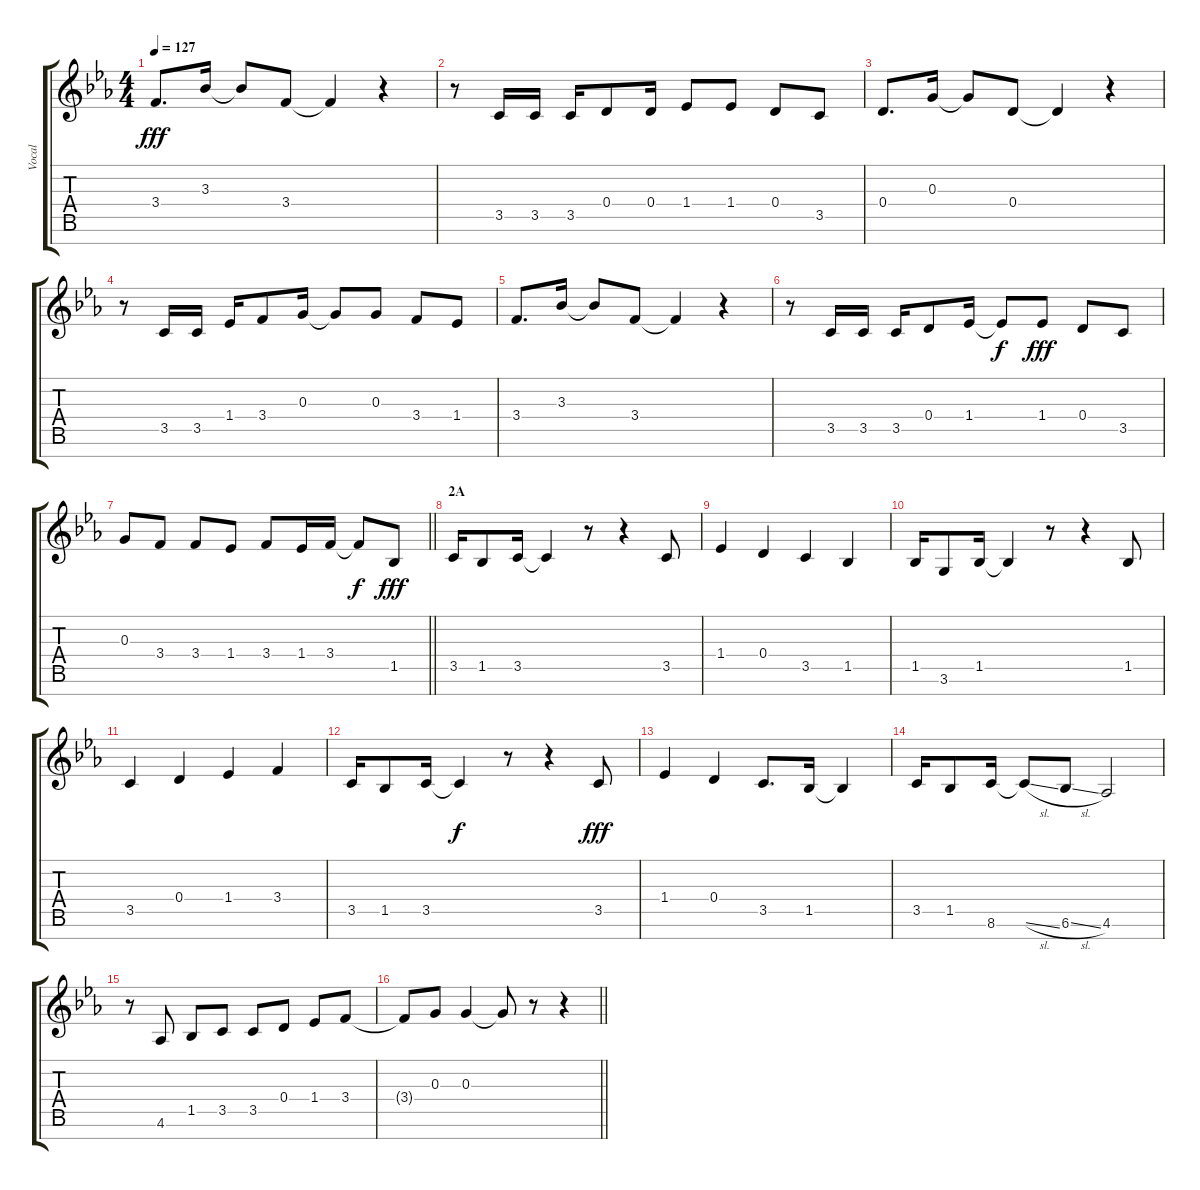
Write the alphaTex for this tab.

\track ("Vocal" "Vocal") {instrument voiceoohs}
\staff {score tabs}
\tuning (E5 B4 G4 D4 A3 E3 B2) {hide}
\ts (4 4)
\tempo 127
\clef g2
\ks eb
3.4.8{d dy fff} 3.3.16 3.3{t}.8 3.4.8 3.4{t}.4 r.4 |
r.8 3.5.16 3.5.16 3.5.16 0.4.8 0.4.16 1.4.8 1.4.8 0.4.8 3.5.8 |
0.4.8{d} 0.3.16 0.3{t}.8 0.4.8 0.4{t}.4 r.4 |
r.8 3.5.16 3.5.16 1.4.16 3.4.8 0.3.16 0.3{t}.8 0.3.8 3.4.8 1.4.8 |
3.4.8{d} 3.3.16 3.3{t}.8 3.4.8 3.4{t}.4 r.4 |
r.8 3.5.16 3.5.16 3.5.16 0.4.8 1.4.16 1.4{t}.8{dy f} 1.4.8{dy fff} 0.4.8 3.5.8 |
\barLineRight lightlight
0.3.8 3.4.8 3.4.8 1.4.8 3.4.8 1.4.16 3.4.16 3.4{t}.8{dy f} 1.5.8{dy fff} |
\section ("" "2A")
3.5.16 1.5.8 3.5.16 3.5{t}.4 r.8 r.4 3.5.8 |
1.4.4 0.4.4 3.5.4 1.5.4 |
1.5.16 3.6.8 1.5.16 1.5{t}.4 r.8 r.4 1.5.8 |
3.5.4 0.4.4 1.4.4 3.4.4 |
3.5.16 1.5.8 3.5.16 3.5{t}.4{dy f} r.8 r.4 3.5.8{dy fff} |
1.4.4 0.4.4 3.5.8{d} 1.5.16 1.5{t}.4 |
3.5.16 1.5.8 8.6.16 8.6{sl t}.8 6.6{sl}.8 4.6.2 |
r.8 4.6.8 1.5.8 3.5.8 3.5.8 0.4.8 1.4.8 3.4.8 |
\barLineRight lightlight
3.4{t}.8 0.3.8 0.3.4 0.3{t}.8 r.8 r.4
